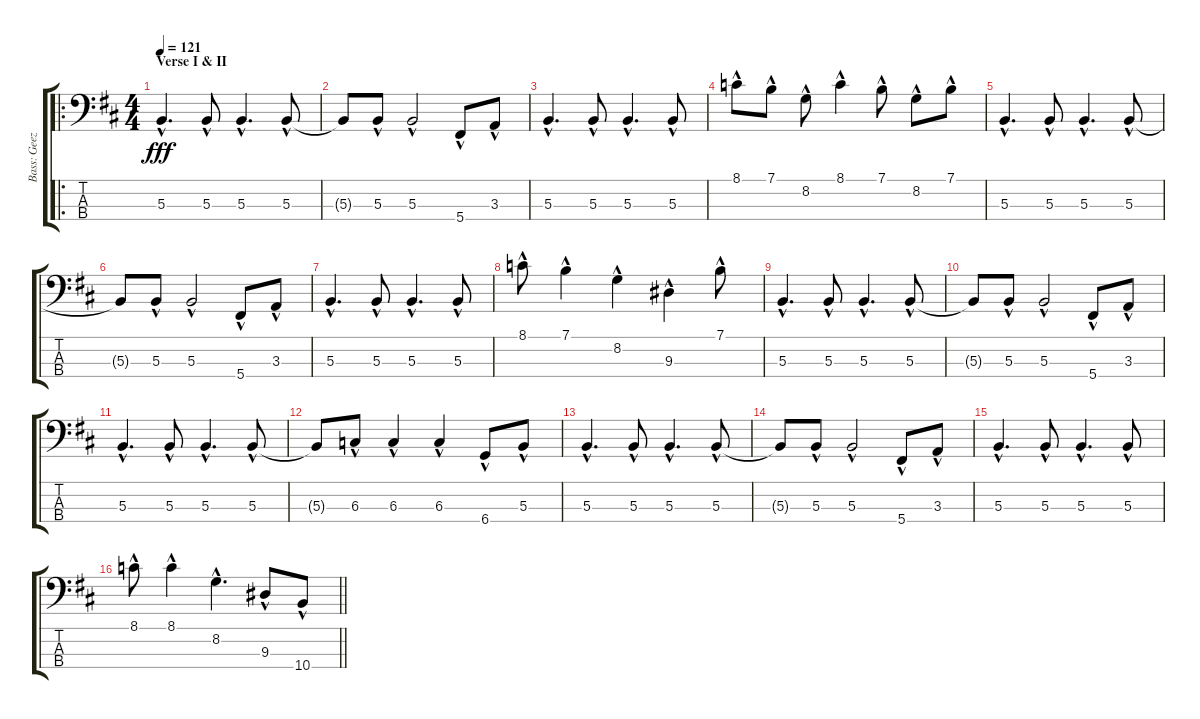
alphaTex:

\track ("Bass: Geezer" "Bass: Geez") {instrument electricbassfinger}
\staff {score tabs}
\tuning (E2 B1 Gb1 Db1) {hide}
\ro
\ts (4 4)
\section ("" "Verse I & II")
\tempo 121
\clef f4
\ks d
5.3{hac}.4{d dy fff} 5.3{hac}.8 5.3{hac}.4{d} 5.3{hac}.8 |
5.3{t}.8 5.3{hac}.8 5.3{hac}.2 5.4{hac}.8 3.3{hac}.8 |
5.3{hac}.4{d} 5.3{hac}.8 5.3{hac}.4{d} 5.3{hac}.8 |
8.1{hac}.8 7.1{hac}.8 8.2{hac}.8 8.1{hac}.4 7.1{hac}.8 8.2{hac}.8 7.1{hac}.8 |
5.3{hac}.4{d} 5.3{hac}.8 5.3{hac}.4{d} 5.3{hac}.8 |
5.3{t}.8 5.3{hac}.8 5.3{hac}.2 5.4{hac}.8 3.3{hac}.8 |
5.3{hac}.4{d} 5.3{hac}.8 5.3{hac}.4{d} 5.3{hac}.8 |
8.1{hac}.8 7.1{hac}.4 8.2{hac}.4 9.3{hac}.4 7.1{hac}.8 |
5.3{hac}.4{d} 5.3{hac}.8 5.3{hac}.4{d} 5.3{hac}.8 |
5.3{t}.8 5.3{hac}.8 5.3{hac}.2 5.4{hac}.8 3.3{hac}.8 |
5.3{hac}.4{d} 5.3{hac}.8 5.3{hac}.4{d} 5.3{hac}.8 |
5.3{t}.8 6.3{hac}.8 6.3{hac}.4 6.3{hac}.4 6.4{hac}.8 5.3{hac}.8 |
5.3{hac}.4{d} 5.3{hac}.8 5.3{hac}.4{d} 5.3{hac}.8 |
5.3{t}.8 5.3{hac}.8 5.3{hac}.2 5.4{hac}.8 3.3{hac}.8 |
5.3{hac}.4{d} 5.3{hac}.8 5.3{hac}.4{d} 5.3{hac}.8 |
\barLineRight lightlight
8.1{hac}.8 8.1{hac}.4 8.2{hac}.4{d} 9.3{hac}.8 10.4{hac}.8
